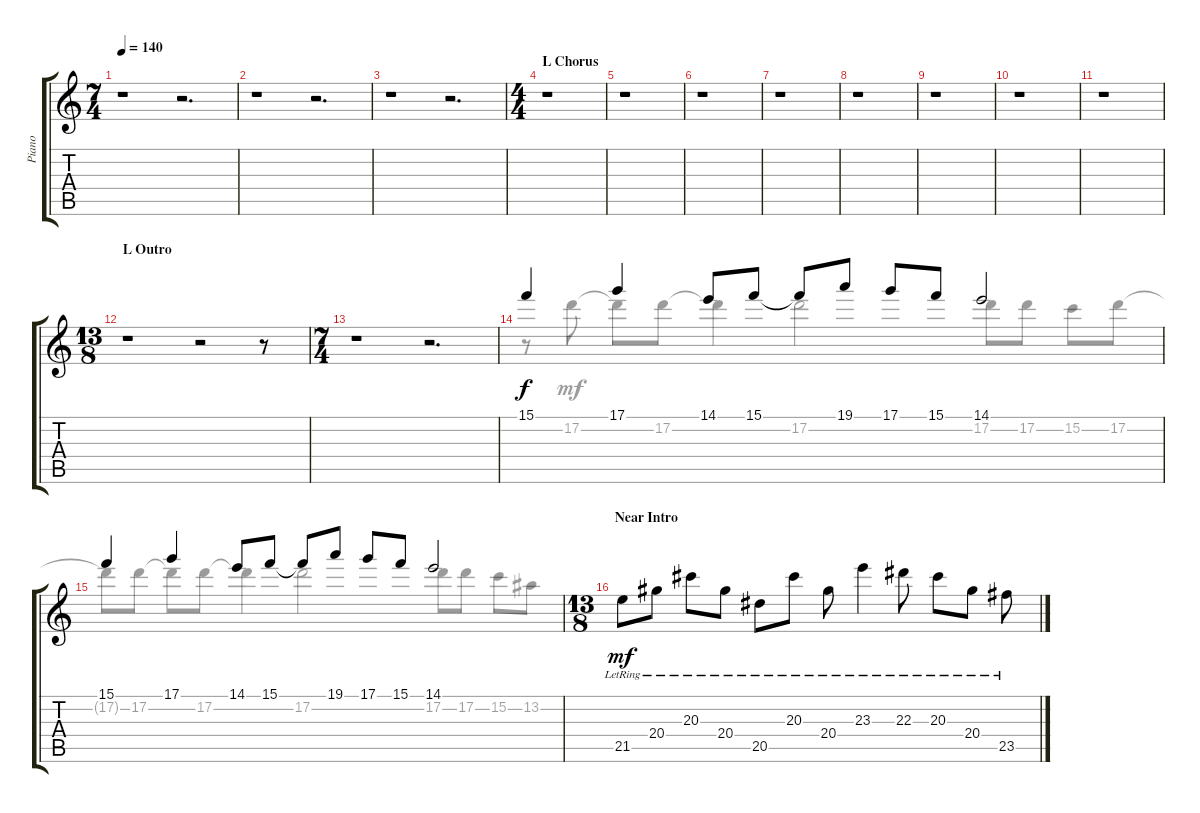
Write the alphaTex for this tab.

\track ("Piano" "Piano") {instrument electricguitarclean}
\staff {score tabs}
\tuning (D4 A3 F3 C3 G2 D2) {hide}
\voice
\ts (7 4)
\tempo 140
\clef g2
\ks aminor
r.1{dy mf} r.2{d} |
r.1 r.2{d} |
r.1 r.2{d} |
\ts (4 4)
\section ("" "L Chorus")
r.1 |
r.1 |
r.1 |
r.1 |
r.1 |
r.1 |
r.1 |
r.1 |
\ts (13 8)
\section ("" "L Outro")
r.1 r.2 r.8 |
\ts (7 4)
r.1 r.2{d} |
15.1.4{dy f} 17.1.4 14.1.8 15.1.8 15.1{t}.8 19.1.8 17.1.8 15.1.8 14.1.2 |
15.1.4 17.1.4 14.1.8 15.1.8 15.1{t}.8 19.1.8 17.1.8 15.1.8 14.1.2 |
\ts (13 8)
\section ("" "Near Intro")
21.5{lr}.8{dy mf} 20.4{lr}.8 20.3{lr}.8 20.4{lr}.8 20.5{lr}.8 20.3{lr}.8 20.4{lr}.8 23.3{lr}.4 22.3{lr}.8 20.3{lr}.8 20.4{lr}.8 23.5{lr}.8
\voice
\clef g2
\ottava regular
\simile none
\ks aminor
|
|
|
|
|
|
|
|
|
|
|
|
|
r.8 17.2.8 17.2{t}.8 17.2.8 17.2{t}.4 17.2.2 17.2.8 17.2.8 15.2.8 17.2.8 |
17.2{t}.8 17.2.8 17.2{t}.8 17.2.8 17.2{t}.4 17.2.2 17.2.8 17.2.8 15.2.8 13.2.8 |
